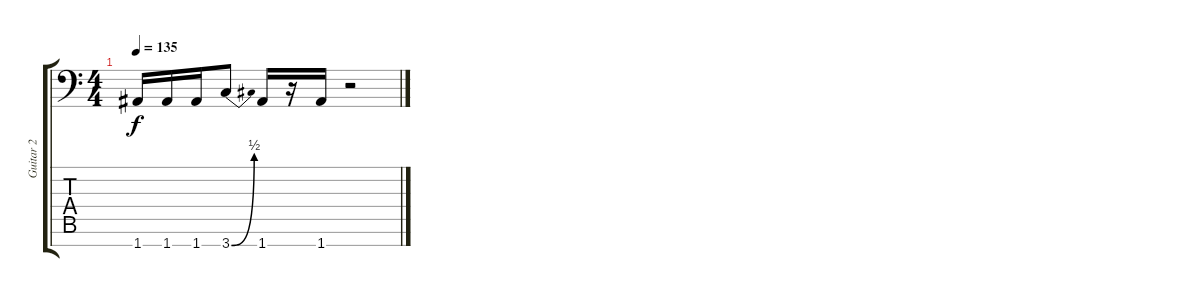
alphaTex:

\track ("Guitar 2" "Guitar 2") {instrument overdrivenguitar}
\staff {score tabs}
\tuning (E4 B3 G3 D3 A2 E2 A1) {hide}
\ts (4 4)
\tempo 135
\clef f4
\ks c
1.7.16{dy f} 1.7.16 1.7.16 3.7{be (bend 0 0 60 2)}.8 1.7.16 r.16 1.7.16 r.2
